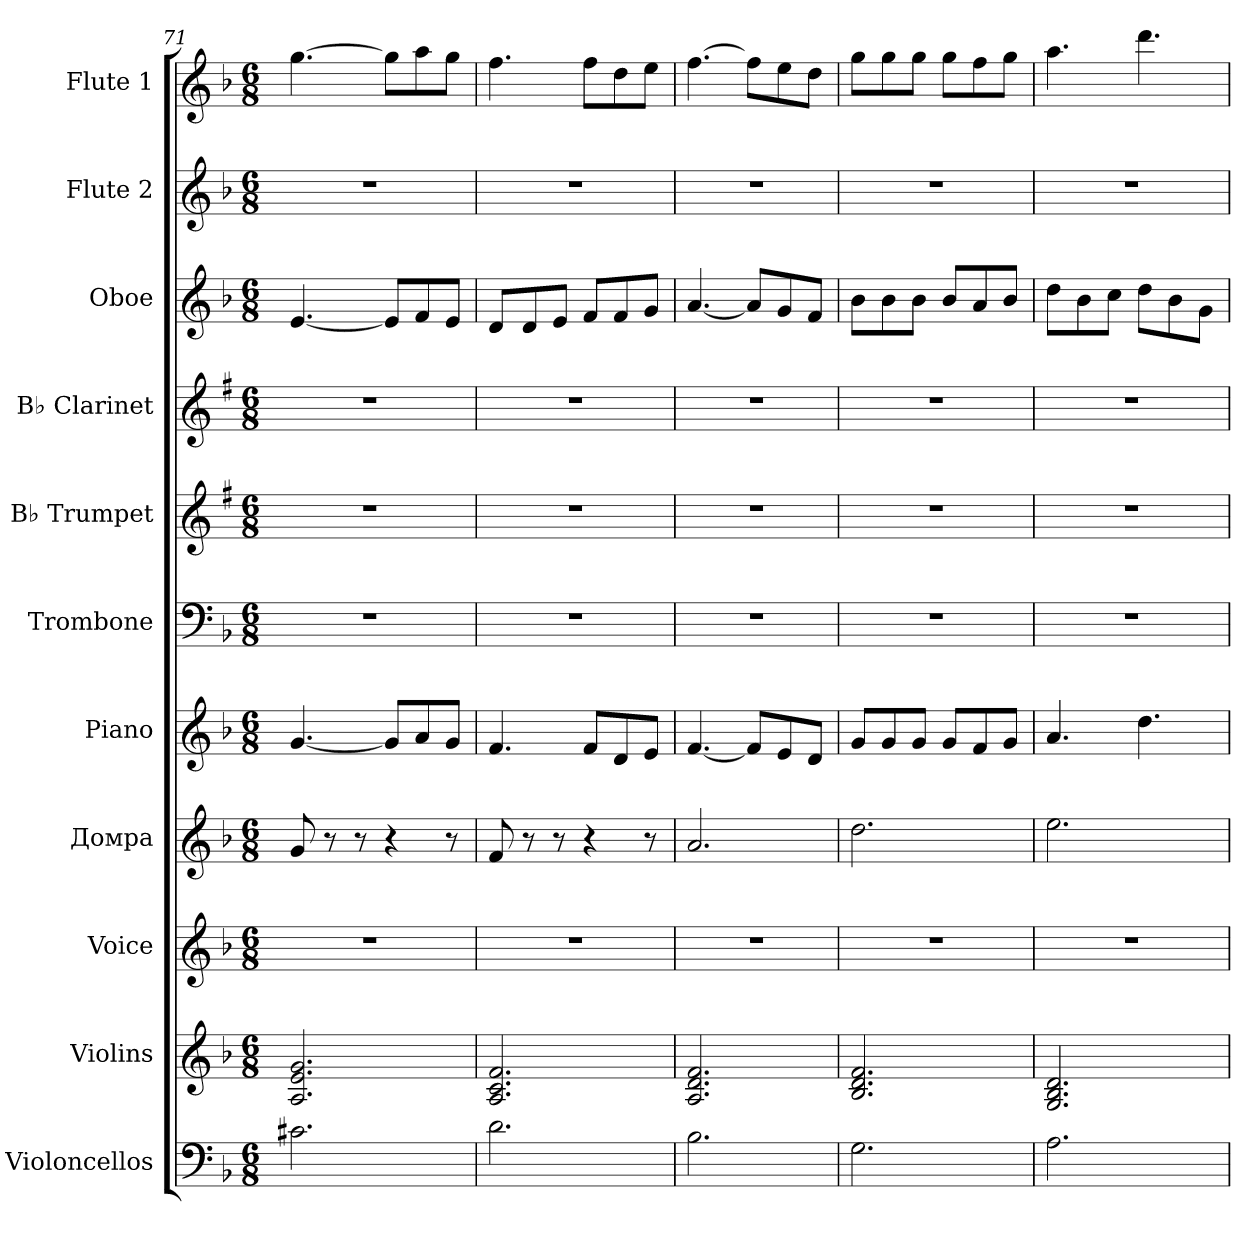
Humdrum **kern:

**kern	**kern	**kern	**kern	**kern	**kern	**kern	**kern	**kern	**kern	**kern
*part11	*part10	*part9	*part8	*part7	*part6	*part5	*part4	*part3	*part2	*part1
*staff11	*staff10	*staff9	*staff8	*staff7	*staff6	*staff5	*staff4	*staff3	*staff2	*staff1
*I"Violoncellos	*I"Violins	*I"Voice	*I"Домра	*I"Piano	*I"Trombone	*I"B♭ Trumpet	*I"B♭ Clarinet	*I"Oboe	*I"Flute 2	*I"Flute 1
*I'Vcs.	*I'Vlns.	*I'Vo.	*	*I'Pno.	*I'Tbn.	*I'B♭ Tpt.	*I'B♭ Cl.	*I'Ob.	*I'Fl. 2	*I'Fl. 1
*clefF4	*clefG2	*clefG2	*clefG2	*clefG2	*clefF4	*clefG2	*clefG2	*clefG2	*clefG2	*clefG2
*	*	*	*	*	*	*ITrd1c2	*ITrd1c2	*	*	*
*k[b-]	*k[b-]	*k[b-]	*k[b-]	*k[b-]	*k[b-]	*k[b-]	*k[b-]	*k[b-]	*k[b-]	*k[b-]
*M6/8	*M6/8	*M6/8	*M6/8	*M6/8	*M6/8	*M6/8	*M6/8	*M6/8	*M6/8	*M6/8
=71	=71	=71	=71	=71	=71	=71	=71	=71	=71	=71
2.c#X\	2.A/ 2.e/ 2.g/	2.r	8g/	[4.g/	2.r	2.r	2.r	[4.e/	2.r	[4.gg\
.	.	.	8r	.	.	.	.	.	.	.
.	.	.	8r	.	.	.	.	.	.	.
.	.	.	4r	8g/L]	.	.	.	8e/L]	.	8gg\L]
.	.	.	.	8a/	.	.	.	8f/	.	8aa\
.	.	.	8r	8g/J	.	.	.	8e/J	.	8gg\J
=72	=72	=72	=72	=72	=72	=72	=72	=72	=72	=72
2.d\	2.A/ 2.c/ 2.f/	2.r	8f/	4.f/	2.r	2.r	2.r	8d/L	2.r	4.ff\
.	.	.	8r	.	.	.	.	8d/	.	.
.	.	.	8r	.	.	.	.	8e/J	.	.
.	.	.	4r	8f/L	.	.	.	8f/L	.	8ff\L
.	.	.	.	8d/	.	.	.	8f/	.	8dd\
.	.	.	8r	8e/J	.	.	.	8g/J	.	8ee\J
!!LO:PB:g=z
=73	=73	=73	=73	=73	=73	=73	=73	=73	=73	=73
2.B-\	2.A/ 2.d/ 2.f/	2.r	2.a/	[4.f/	2.r	2.r	2.r	[4.a/	2.r	[4.ff\
.	.	.	.	8f/L]	.	.	.	8a/L]	.	8ff\L]
.	.	.	.	8e/	.	.	.	8g/	.	8ee\
.	.	.	.	8d/J	.	.	.	8f/J	.	8dd\J
=74	=74	=74	=74	=74	=74	=74	=74	=74	=74	=74
2.G\	2.B-/ 2.d/ 2.f/	2.r	2.dd\	8g/L	2.r	2.r	2.r	8b-\L	2.r	8gg\L
.	.	.	.	8g/	.	.	.	8b-\	.	8gg\
.	.	.	.	8g/J	.	.	.	8b-\J	.	8gg\J
.	.	.	.	8g/L	.	.	.	8b-/L	.	8gg\L
.	.	.	.	8f/	.	.	.	8a/	.	8ff\
.	.	.	.	8g/J	.	.	.	8b-/J	.	8gg\J
=75	=75	=75	=75	=75	=75	=75	=75	=75	=75	=75
2.A\	2.G/ 2.B-/ 2.d/	2.r	2.ee\	4.a/	2.r	2.r	2.r	8dd\L	2.r	4.aa\
.	.	.	.	.	.	.	.	8b-\	.	.
.	.	.	.	.	.	.	.	8cc\J	.	.
.	.	.	.	4.dd\	.	.	.	8dd\L	.	4.ddd\
.	.	.	.	.	.	.	.	8b-\	.	.
.	.	.	.	.	.	.	.	8g\J	.	.
=	=	=	=	=	=	=	=	=	=	=
*-	*-	*-	*-	*-	*-	*-	*-	*-	*-	*-
